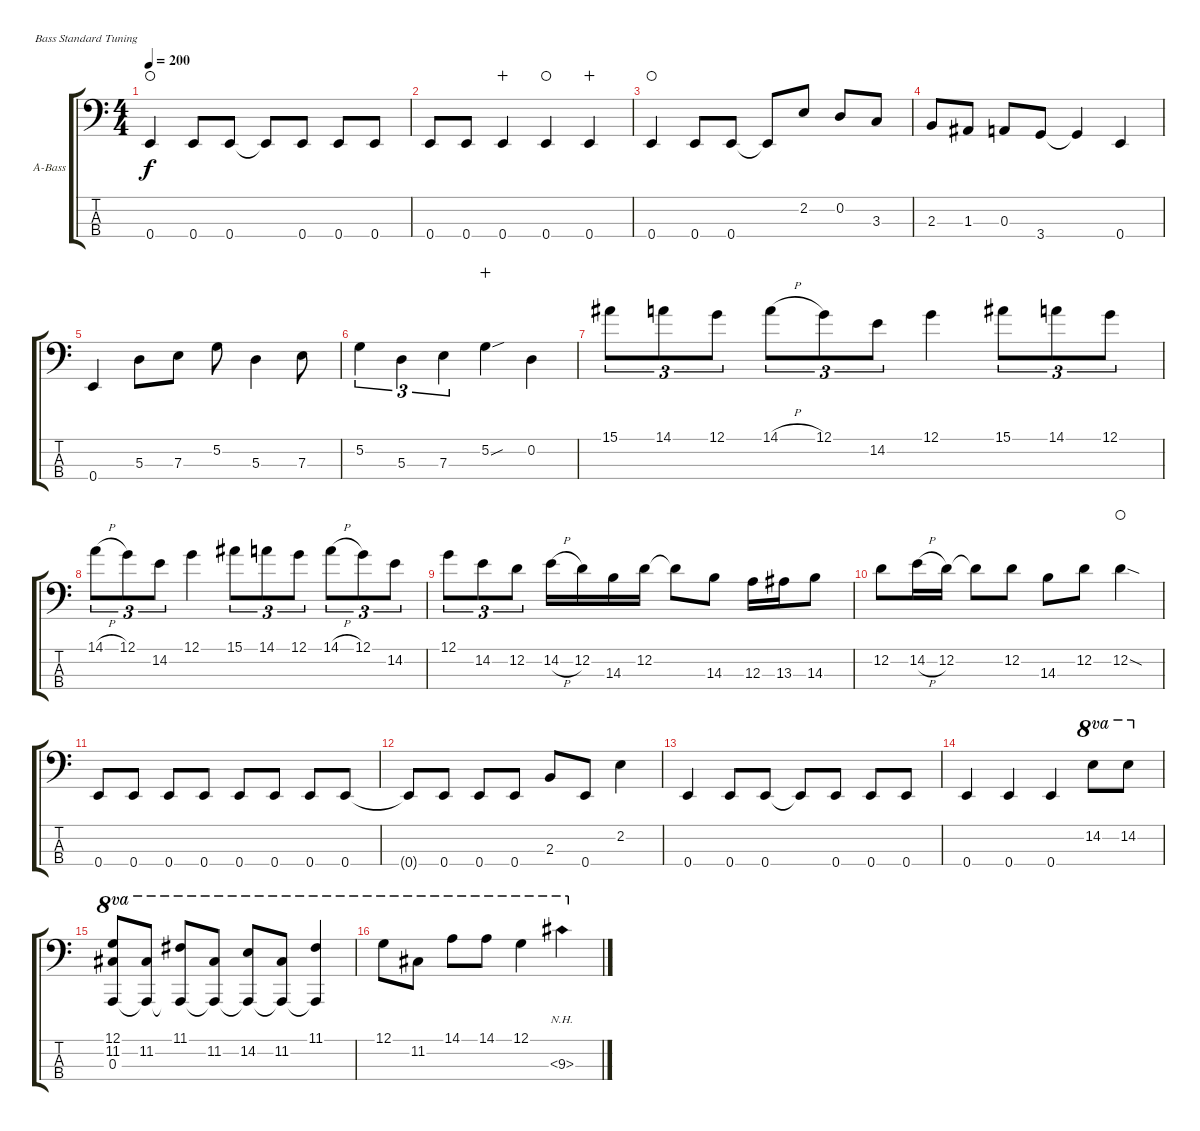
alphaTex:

\bracketExtendMode groupsimilarinstruments
\firstSystemTrackNameOrientation horizontal
\otherSystemsTrackNameOrientation horizontal
\track ("Bass" "A-Bass") {instrument distortionguitar}
\staff {score tabs}
\tuning (G2 D2 A1 E1)
\ts (4 4)
\tempo 200
\clef f4
\ks c
0.4.4{dy f waho} 0.4.8 0.4.8 0.4{t}.8 0.4.8 0.4.8 0.4.8 |
0.4.8 0.4.8 0.4.4{wahc} 0.4.4{waho} 0.4.4{wahc} |
0.4.4{waho} 0.4.8 0.4.8 0.4{t}.8 2.2.8 0.2.8 3.3.8 |
2.3.8 1.3.8 0.3.8 3.4.8 3.4{t}.4 0.4.4 |
0.4.4 5.3.8 7.3.8 5.2.8 5.3.4 7.3.8 |
5.2.4{tu (3 2)} 5.3.4{tu (3 2)} 7.3.4{tu (3 2)} 5.2{sou}.4{wahc} 0.2.4 |
15.1.8{tu (3 2)} 14.1.8{tu (3 2)} 12.1.8{tu (3 2)} 14.1{h}.8{tu (3 2)} 12.1.8{tu (3 2)} 14.2.8{tu (3 2)} 12.1.4 15.1.8{tu (3 2)} 14.1.8{tu (3 2)} 12.1.8{tu (3 2)} |
14.1{h}.8{tu (3 2)} 12.1.8{tu (3 2)} 14.2.8{tu (3 2)} 12.1.4 15.1.8{tu (3 2)} 14.1.8{tu (3 2)} 12.1.8{tu (3 2)} 14.1{h}.8{tu (3 2)} 12.1.8{tu (3 2)} 14.2.8{tu (3 2)} |
12.1.8{tu (3 2)} 14.2.8{tu (3 2)} 12.2.8{tu (3 2)} 14.2{h}.16 12.2.16 14.3.16 12.2.16 12.2{t}.8 14.3.8 12.3.16 13.3.16 14.3.8 |
12.2.8 14.2{h}.16 12.2.16 12.2{t}.8 12.2.8 14.3.8 12.2.8 12.2{sod}.4{waho} |
0.4.8 0.4.8 0.4.8 0.4.8 0.4.8 0.4.8 0.4.8 0.4.8 |
0.4{t}.8 0.4.8 0.4.8 0.4.8 2.3.8 0.4.8 2.2.4 |
0.4.4 0.4.8 0.4.8 0.4{t}.8 0.4.8 0.4.8 0.4.8 |
0.4.4 0.4.4 0.4.4 14.2.8{ot 8va} 14.2.8{ot 8va} |
(12.1 11.2 0.3).8{ot 8va} (11.2 0.3{t}).8{ot 8va} (11.1 0.3{t}).8{ot 8va} (11.2 0.3{t}).8{ot 8va} (14.2 0.3{t}).8{ot 8va} (11.2 0.3{t}).8{ot 8va} (11.1 0.3{t}).4{ot 8va} |
12.1.8{ot 8va} 11.2.8{ot 8va} 14.1.8{ot 8va} 14.1.8{ot 8va} 12.1.4{ot 8va} 9.3{nh}.4{ot 8va}
